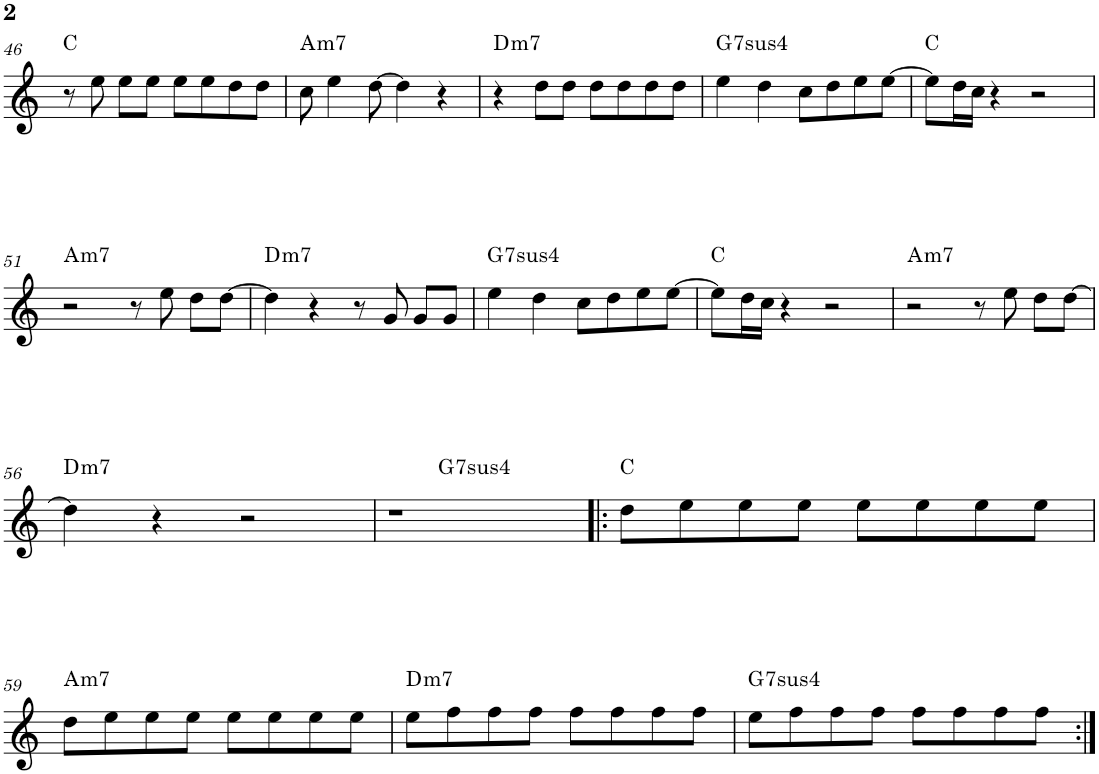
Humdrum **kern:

**kern	**harte
*part1	*part1
*staff1	*
*I"P1	*
!!LO:PB:g=z
*clefG2	*
*k[]	*
*C:	*
*M4/4	*
=46	=46
8r	C:maj
8ee\	.
8ee\L	.
8ee\J	.
8ee\L	.
8ee\	.
8dd\	.
8dd\J	.
=47	=47
!	!LO:H:kt=m7
8cc\	A:min7
4ee\	.
[>8dd\	.
4dd\]	.
4r	.
=48	=48
!	!LO:H:kt=m7
4r	D:min7
8dd\L	.
8dd\J	.
8dd\L	.
8dd\	.
8dd\	.
8dd\J	.
=49	=49
!	!LO:H:kt=74
4ee\	G:sus4(7)
4dd\	.
8cc\L	.
8dd\	.
8ee\	.
[>8ee\J	.
=50	=50
8ee\L]	C:maj
16dd\L	.
16cc\JJ	.
4r	.
2r	.
!!LO:LB:g=z
=51	=51
!	!LO:H:kt=m7
2r	A:min7
8r	.
8ee\	.
8dd\L	.
[>8dd\J	.
=52	=52
!	!LO:H:kt=m7
4dd\]	D:min7
4r	.
8r	.
8g/	.
8g/L	.
8g/J	.
=53	=53
!	!LO:H:kt=74
4ee\	G:sus4(7)
4dd\	.
8cc\L	.
8dd\	.
8ee\	.
[>8ee\J	.
=54	=54
8ee\L]	C:maj
16dd\L	.
16cc\JJ	.
4r	.
2r	.
=55	=55
!	!LO:H:kt=m7
2r	A:min7
8r	.
8ee\	.
8dd\L	.
[>8dd\J	.
!!LO:LB:g=z
=56	=56
!	!LO:H:kt=m7
4dd\]	D:min7
4r	.
2r	.
=57	=57
*^	*
1r	4ryy	.
!	!	!LO:H:kt=74
.	2.ryy	G:sus4(7)
*v	*v	*
=58!|:	=58!|:
8dd\L	C:maj
8ee\	.
8ee\	.
8ee\J	.
8ee\L	.
8ee\	.
8ee\	.
8ee\J	.
!!LO:LB:g=z
=59	=59
!	!LO:H:kt=m7
8dd\L	A:min7
8ee\	.
8ee\	.
8ee\J	.
8ee\L	.
8ee\	.
8ee\	.
8ee\J	.
=60	=60
!	!LO:H:kt=m7
8ee\L	D:min7
8ff\	.
8ff\	.
8ff\J	.
8ff\L	.
8ff\	.
8ff\	.
8ff\J	.
=61	=61
!	!LO:H:kt=74
8ee\L	G:sus4(7)
8ffn\	.
8ff\	.
8ff\J	.
8ff\L	.
8ff\	.
8ff\	.
8ff\J	.
=:|!	=:|!
*-	*-
